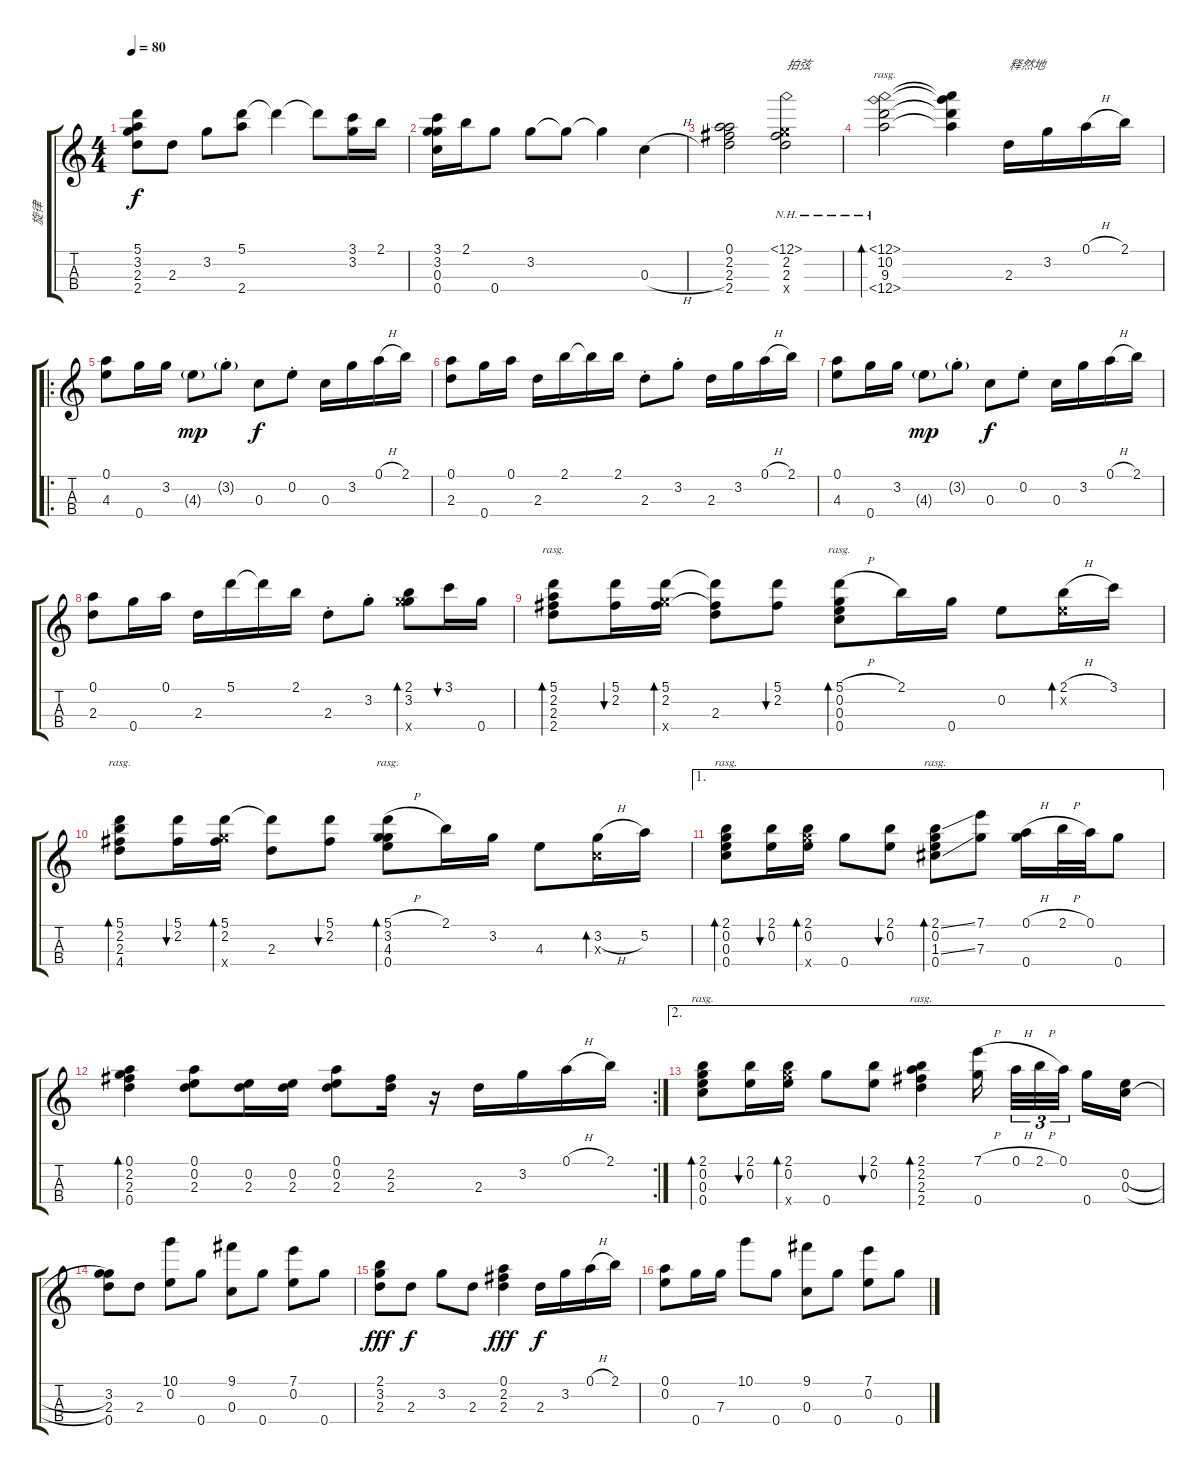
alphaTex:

\track ("旋律" "旋律") {instrument acousticguitarnylon}
\staff {score tabs}
\tuning (A4 E4 C4 G4) {hide}
\ts (4 4)
\tempo 80
\clef g2
\ks c
(5.1 3.2 2.3 2.4).8{dy f} 2.3.8 3.2.8 (5.1 2.4).8 5.1{t}.4 5.1{t}.8 (3.1 3.2).16 2.1.16 |
(3.1 3.2 0.3 0.4).16 2.1.16 0.4.8 3.2.8 3.2{t}.8 3.2{t}.4 0.3{h}.4 |
(0.1 2.2 2.3 2.4).2 (12.1{nh} 2.2 2.3 0.4{x}).2{txt "拍弦"} |
(12.1{nh} 10.2 9.3 12.4{nh}).2{bd 60 rasg ii} (12.1{t} 10.2{t} 9.3{t} 12.4{t}).4 2.3.16{txt "释然地"} 3.2.16 0.1{h}.16 2.1.16 |
\ro
(0.1 4.3).8 0.4.16 3.2.16 4.3{g}.8{dy mp} 3.2{g st}.8 0.3.8{dy f} 0.2{st}.8 0.3.16 3.2.16 0.1{h}.16 2.1.16 |
(0.1 2.3).8 0.4.16 0.1.16 2.3.16 2.1.16 2.1{t}.16 2.1.16 2.3{st}.8 3.2{st}.8 2.3.16 3.2.16 0.1{h}.16 2.1.16 |
(0.1 4.3).8 0.4.16 3.2.16 4.3{g}.8{dy mp} 3.2{g st}.8 0.3.8{dy f} 0.2{st}.8 0.3.16 3.2.16 0.1{h}.16 2.1.16 |
(0.1 2.3).8 0.4.16 0.1.16 2.3.16 5.1.16 5.1{t}.16 2.1.16 2.3{st}.8 3.2{st}.8 (2.1 3.2 0.4{x}).8{bd 30} 3.1.16{bu 30} 0.4.16 |
(5.1 2.2 2.3 2.4).8{bd 60 rasg ii} (5.1 2.2).16{bu 30} (5.1 2.2 0.4{x}).16{bd 30} (5.1{t} 2.2{t} 2.3).8 (5.1 2.2).8{bu 30} (5.1{h} 0.2 0.3 0.4).8{bd 30 rasg ii} 2.1.16 0.4.16 0.2.8 (2.1{h} 0.2{x}).16{bd 30} 3.1.16 |
(5.1 2.2 2.3 4.4).8{bd 30 rasg ii} (5.1 2.2).16{bu 30} (5.1 2.2 0.4{x}).16{bd 30} (5.1{t} 2.3).8 (5.1 2.2).8{bu 30} (5.1{h} 3.2 4.3 0.4).8{bd 30 rasg ii} 2.1.16 3.2.16 4.3.8 (3.2{h} 0.3{x}).16{bd 30} 5.2.16 |
\ae 1
(2.1 0.2 0.3 0.4).8{bd 30 rasg ii} (2.1 0.2).16{bu 30} (2.1 0.2 0.4{x}).16{bd 30} 0.4.8 (2.1 0.2).8{bu 30} (2.1{ss} 0.2 1.3{ss} 0.4).8{bd 30 rasg ii} (7.1 7.3).8 (0.1{h} 0.4).16 2.1{h}.32 0.1.32 0.4.8 |
\rc 2
(0.1 2.2 2.3 0.4).4{bd 30} (0.1 0.2 2.3).8 (0.2 2.3).16 (0.2 2.3).16 (0.1 0.2 2.3).8 (2.2 2.3).16 r.16 2.3.16 3.2.16 0.1{h}.16 2.1.16 |
\ae 2
(2.1 0.2 0.3 0.4).8{bd 30 rasg ii} (2.1 0.2).16{bu 30} (2.1 0.2 0.4{x}).16{bd 30} 0.4.8 (2.1 0.2).8{bu 30} (2.1 2.2 2.3 2.4).4{bd 30 rasg ii} (7.1{h} 0.4).16{beam splitsecondary} 0.1{h}.32{tu (3 2)} 2.1{h}.32{tu (3 2)} 0.1.32{tu (3 2) beam splitsecondary} 0.4.16 (0.2{h} 0.3{h}).16 |
(3.2 2.3 0.4).8 2.3.8 (10.1 0.2).8 0.4.8 (9.1 0.3).8 0.4.8 (7.1 0.2).8 0.4.8 |
(2.1 3.2 2.3).8{dy fff} 2.3.8{dy f} 3.2.8 2.3.8 (0.1 2.2 2.3).4{dy fff} 2.3.16{dy f} 3.2.16 0.1{h}.16 2.1.16 |
(0.1 0.2).8 0.4.16 7.3.16 10.1.8 0.4.8 (9.1 0.3).8 0.4.8 (7.1 0.2).8 0.4.8
